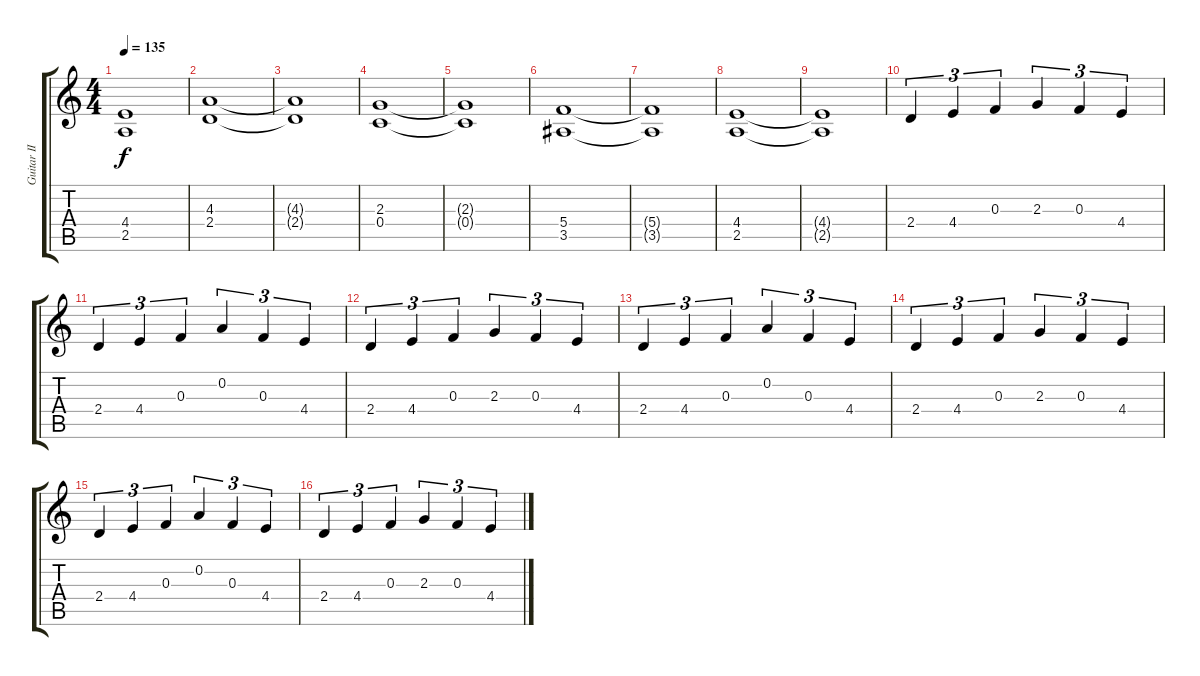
\track ("Guitar II" "Guitar II") {instrument distortionguitar}
\staff {score tabs}
\tuning (D4 A3 F3 C3 G2 D2) {hide}
\ts (4 4)
\tempo 135
\clef g2
\ks c
(4.4{t} 2.5{t}).1{dy f} |
(4.3 2.4).1 |
(4.3{t} 2.4{t}).1 |
(2.3 0.4).1 |
(2.3{t} 0.4{t}).1 |
(5.4 3.5).1 |
(5.4{t} 3.5{t}).1 |
(4.4 2.5).1 |
(4.4{t} 2.5{t}).1 |
2.4.4{tu (3 2)} 4.4.4{tu (3 2)} 0.3.4{tu (3 2)} 2.3.4{tu (3 2)} 0.3.4{tu (3 2)} 4.4.4{tu (3 2)} |
2.4.4{tu (3 2)} 4.4.4{tu (3 2)} 0.3.4{tu (3 2)} 0.2.4{tu (3 2)} 0.3.4{tu (3 2)} 4.4.4{tu (3 2)} |
2.4.4{tu (3 2)} 4.4.4{tu (3 2)} 0.3.4{tu (3 2)} 2.3.4{tu (3 2)} 0.3.4{tu (3 2)} 4.4.4{tu (3 2)} |
2.4.4{tu (3 2)} 4.4.4{tu (3 2)} 0.3.4{tu (3 2)} 0.2.4{tu (3 2)} 0.3.4{tu (3 2)} 4.4.4{tu (3 2)} |
2.4.4{tu (3 2)} 4.4.4{tu (3 2)} 0.3.4{tu (3 2)} 2.3.4{tu (3 2)} 0.3.4{tu (3 2)} 4.4.4{tu (3 2)} |
2.4.4{tu (3 2)} 4.4.4{tu (3 2)} 0.3.4{tu (3 2)} 0.2.4{tu (3 2)} 0.3.4{tu (3 2)} 4.4.4{tu (3 2)} |
2.4.4{tu (3 2)} 4.4.4{tu (3 2)} 0.3.4{tu (3 2)} 2.3.4{tu (3 2)} 0.3.4{tu (3 2)} 4.4.4{tu (3 2)}
